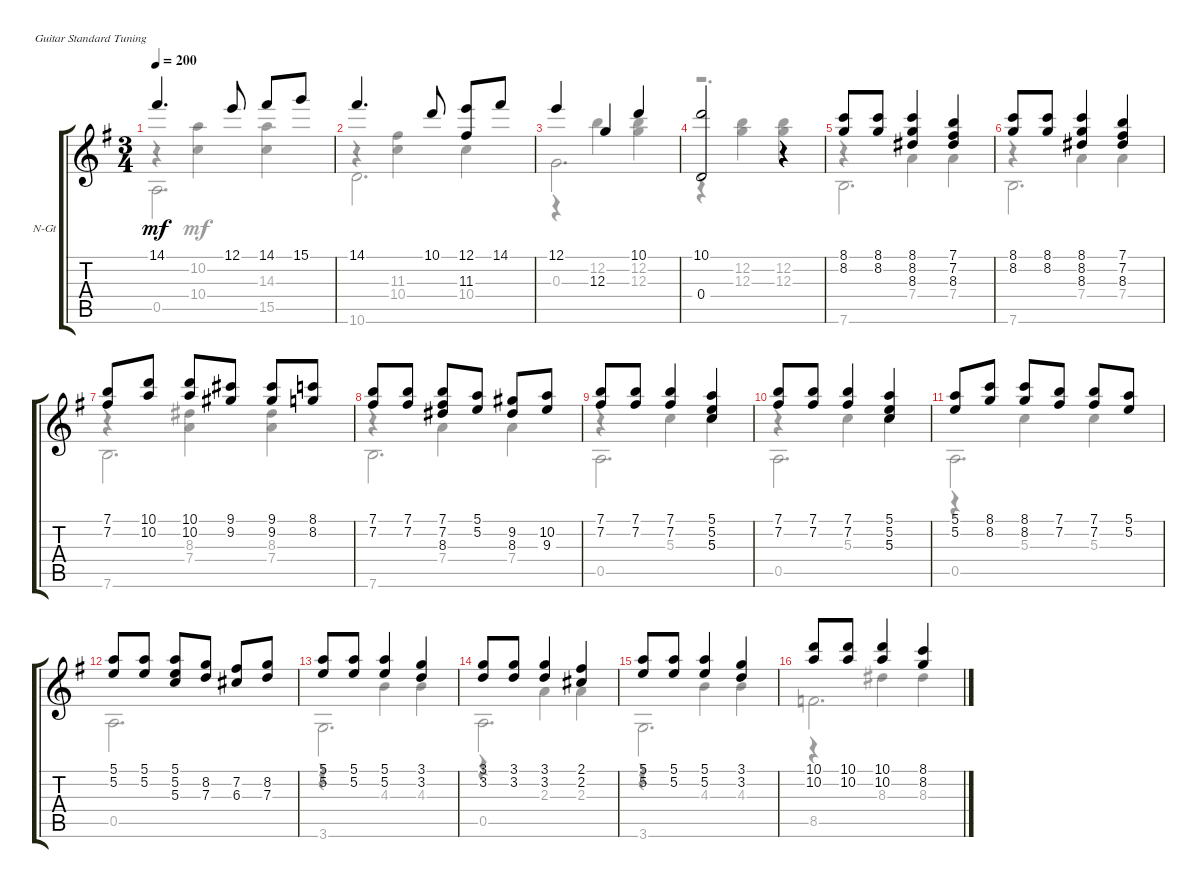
\defaultSystemsLayout 4
\bracketExtendMode groupsimilarinstruments
\firstSystemTrackNameOrientation horizontal
\otherSystemsTrackNameOrientation horizontal
\track ("Nylon Guitar" "N-Gt") {instrument acousticguitarnylon}
\staff {score tabs}
\tuning (E4 B3 G3 D3 A2 E2)
\voice
\ts (3 4)
\tempo 200
\clef g2
\scale
0.220497
\ks eminor
14.1.4{d dy mf} 12.1.8 14.1.8 15.1.8 |
\scale
0.220497 14.1.4{d} 10.1.8 (12.1 11.3).8 14.1.8 |
\scale
0.169255 12.1.4 12.3.4 10.1.4 |
\scale
0.169255 (10.1 0.4).2 r.4 |
\scale
0.193955 (8.1 8.2).8 (8.2 8.1).8 (8.1 8.2 8.3).4 (7.1 7.2 8.3).4 |
\scale
0.193955 (8.1 8.2).8 (8.2 8.1).8 (8.1 8.2 8.3).4 (7.1 7.2 8.3).4 |
\scale
0.239295 (7.1 7.2).8 (10.2 10.1).8 (10.2 10.1).8 (9.1 9.2).8 (9.2 9.1).8 (8.1 8.2).8 |
\scale
0.193955 (7.2 7.1).8 (7.1 7.2).8 (7.2 7.1 8.3).8 (5.1 5.2).8 (9.2 8.3).8 (9.3 10.2).8 |
\scale
0.178841 (7.1 7.2).8 (7.1 7.2).8 (7.1 7.2).4 (5.2 5.1 5.3).4 |
\scale
0.200565 (7.1 7.2).8 (7.1 7.2).8 (7.1 7.2).4 (5.2 5.1 5.3).4 |
\scale
0.200565 (5.1 5.2).8 (8.2 8.1).8 (8.1 8.2).8 (7.2 7.1).8 (7.1 7.2).8 (5.1 5.2).8 |
\scale
0.19774 (5.1 5.2).8 (5.2 5.1).8 (5.2 5.1 5.3).8 (7.3 8.2).8 (6.3 7.2).8 (7.3 8.2).8 |
\scale
0.200565 (5.1 5.2).8 (5.1 5.2).8 (5.2 5.1).4 (3.1 3.2).4 |
\scale
0.200565 (3.2 3.1).8 (3.2 3.1).8 (3.2 3.1).4 (2.1 2.2).4 |
\scale
0.226475 (5.1 5.2).8 (5.2 5.1).8 (5.1 5.2).4 (3.1 3.2).4 |
\scale
0.258373 (10.2 10.1).8 (10.1 10.2).8 (10.2 10.1).4 (8.1 8.2).4
\voice
\clef g2
\ottava regular
\simile none
\scale
0.220497
\ks eminor
0.5.2{d dy mf} |
\scale
0.220497 10.6.2{d} |
\scale
0.169255 0.3.2{d} |
\scale
0.169255 r.2{d} |
\scale
0.193955 7.6.2{d} |
\scale
0.193955 7.6.2{d} |
\scale
0.239295 7.6.2{d} |
\scale
0.193955 7.6.2{d} |
\scale
0.178841 0.5.2{d} |
\scale
0.200565 0.5.2{d} |
\scale
0.200565 0.5.2{d} |
\scale
0.19774 0.5.2{d} |
\scale
0.200565 3.6.2{d} |
\scale
0.200565 0.5.2{d} |
\scale
0.226475 3.6.2{d} |
\scale
0.258373 8.5.2{d}
\voice
\clef g2
\ottava regular
\simile none
\scale
0.220497
\ks eminor
r.4{dy mf} (10.4 10.2).4 (15.5 14.3).4 |
\scale
0.220497 r.4 (11.3 10.4).4 10.4.4 |
\scale
0.169255 r.4 12.2.4 (12.3 12.2).4 |
\scale
0.169255 r.4 (12.2 12.3).4 (12.2 12.3).4 |
\scale
0.193955 r.4 7.4.4 7.4.4 |
\scale
0.193955 r.4 7.4.4 7.4.4 |
\scale
0.239295 r.4 (8.3 7.4).4 (8.3 7.4).4 |
\scale
0.193955 r.4 7.4.4 7.4.4 |
\scale
0.178841 r.4 5.3.4 5.3.4 |
\scale
0.200565 r.4 5.3.4 5.3.4 |
\scale
0.200565 r.4 5.3.4 5.3.4 |
\scale
0.19774 |
\scale
0.200565 r.4 4.3.4 4.3.4 |
\scale
0.200565 r.4 2.3.4 2.3.4 |
\scale
0.226475 r.4 4.3.4 4.3.4 |
\scale
0.258373 r.4 8.3.4 8.3.4
